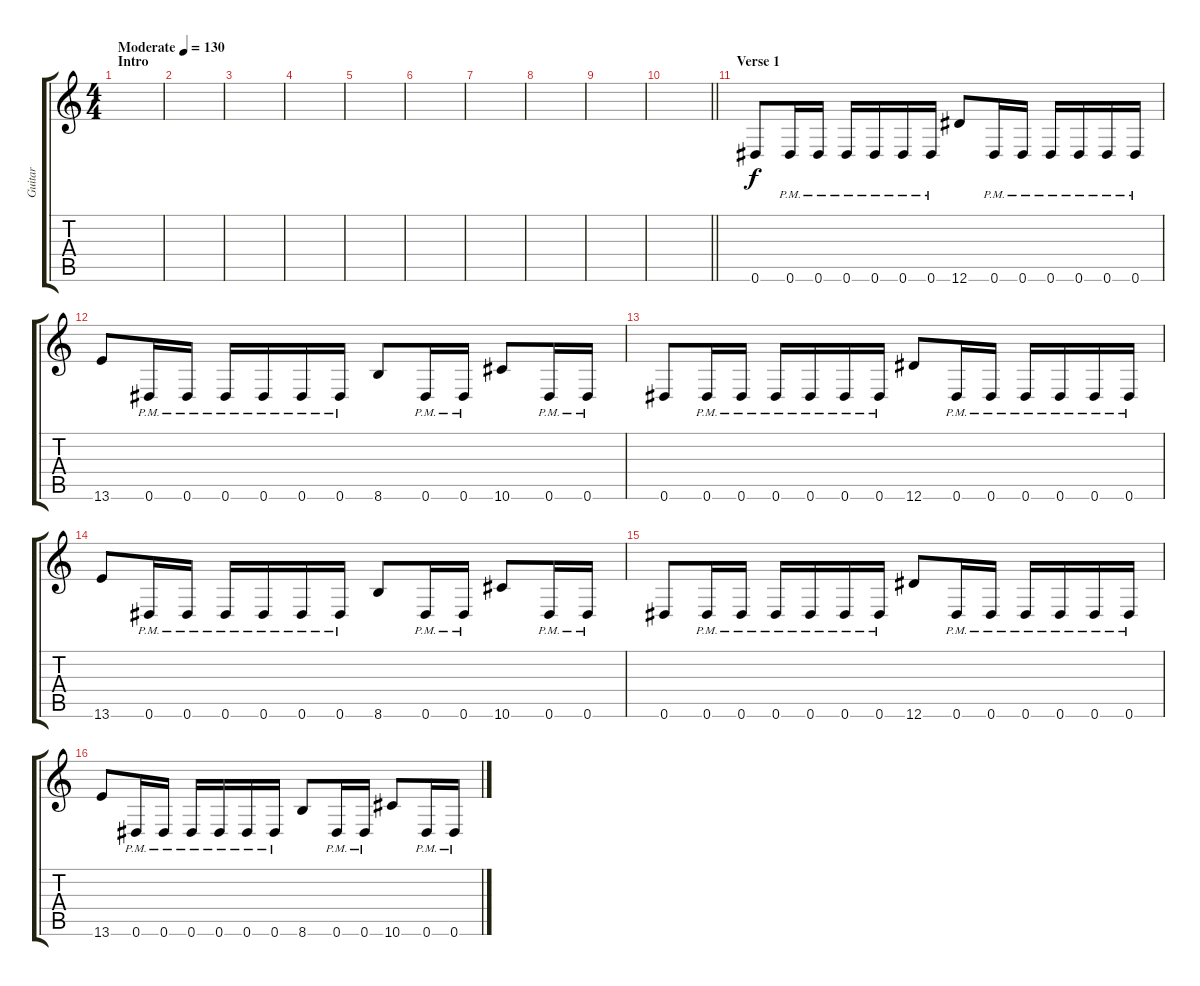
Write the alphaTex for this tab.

\track ("Guitar" "Guitar") {instrument distortionguitar}
\staff {score tabs}
\tuning (Eb4 Bb3 Gb3 Db3 Ab2 Eb2) {hide}
\ts (4 4)
\section ("" "Intro")
\tempo (130 "Moderate")
\clef g2
\ks c
|
|
|
|
|
|
|
|
|
\barLineRight lightlight
|
\section ("" "Verse 1")
0.6.8 0.6{pm}.16 0.6{pm}.16 0.6{pm}.16 0.6{pm}.16 0.6{pm}.16 0.6{pm}.16 12.6.8 0.6{pm}.16 0.6{pm}.16 0.6{pm}.16 0.6{pm}.16 0.6{pm}.16 0.6{pm}.16 |
13.6.8 0.6{pm}.16 0.6{pm}.16 0.6{pm}.16 0.6{pm}.16 0.6{pm}.16 0.6{pm}.16 8.6.8 0.6{pm}.16 0.6{pm}.16 10.6.8 0.6{pm}.16 0.6{pm}.16 |
0.6.8 0.6{pm}.16 0.6{pm}.16 0.6{pm}.16 0.6{pm}.16 0.6{pm}.16 0.6{pm}.16 12.6.8 0.6{pm}.16 0.6{pm}.16 0.6{pm}.16 0.6{pm}.16 0.6{pm}.16 0.6{pm}.16 |
13.6.8 0.6{pm}.16 0.6{pm}.16 0.6{pm}.16 0.6{pm}.16 0.6{pm}.16 0.6{pm}.16 8.6.8 0.6{pm}.16 0.6{pm}.16 10.6.8 0.6{pm}.16 0.6{pm}.16 |
0.6.8 0.6{pm}.16 0.6{pm}.16 0.6{pm}.16 0.6{pm}.16 0.6{pm}.16 0.6{pm}.16 12.6.8 0.6{pm}.16 0.6{pm}.16 0.6{pm}.16 0.6{pm}.16 0.6{pm}.16 0.6{pm}.16 |
13.6.8 0.6{pm}.16 0.6{pm}.16 0.6{pm}.16 0.6{pm}.16 0.6{pm}.16 0.6{pm}.16 8.6.8 0.6{pm}.16 0.6{pm}.16 10.6.8 0.6{pm}.16 0.6{pm}.16
